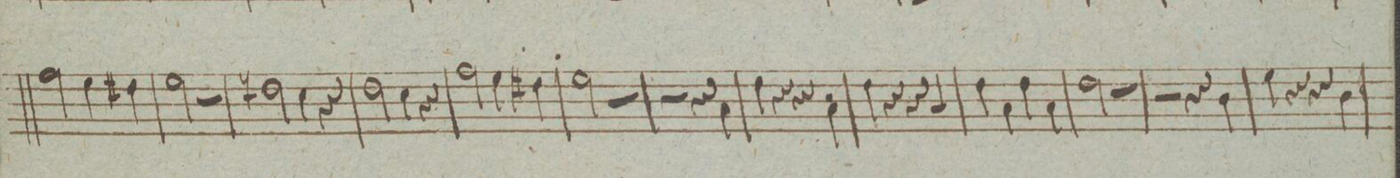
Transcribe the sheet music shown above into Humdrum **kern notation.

**kern	**dynam
*I"Fagoto 1mo	*
*clefF4	*
*k[]	*
*met(c|)	*
*M2/2	*
2A\	.
4G\	.
4F#X\	.
=16	=16
2G\	.
2r	.
=17	=17
2Fn\	.
4E\	.
4r	.
=18	=18
2F\	.
4E\	.
4r	.
=19	=19
2A\	.
4G\	.
4F#X\	.
=20	=20
2G\	.
2r	.
=21	=21
2r	.
4r	.
4C\	.
=22	=22
4F\	.
4r	.
4r	.
4C\	.
=23	=23
4F\	.
4r	.
4r	.
4C/	.
=24	=24
4F\	.
4C\	.
4F\	.
4C\	.
=25	=25
2F\	.
2r	.
=26	=26
2r	.
4r	.
4D\	.
=27	=27
4G\	.
4r	.
4r	.
4D\	.
=28	=28
*-	*-
